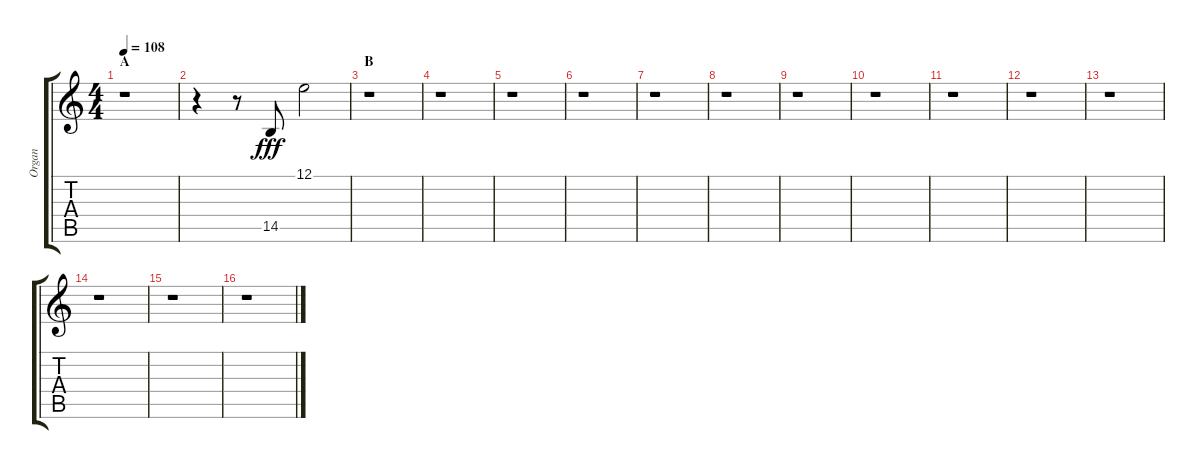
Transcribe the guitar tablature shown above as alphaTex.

\track ("Organ" "Organ") {instrument rockorgan}
\staff {score tabs}
\tuning (E4 B3 G3 D3 A2 E2) {hide}
\ts (4 4)
\section ("" "A")
\tempo 108
\clef g2
\ks c
r.1{dy fff instrument rockorgan} |
r.4 r.8 14.5.8 12.1.2 |
\section ("" "B")
r.1 |
r.1 |
r.1 |
r.1 |
r.1 |
r.1 |
r.1 |
r.1 |
r.1 |
r.1 |
r.1 |
r.1 |
r.1 |
r.1
